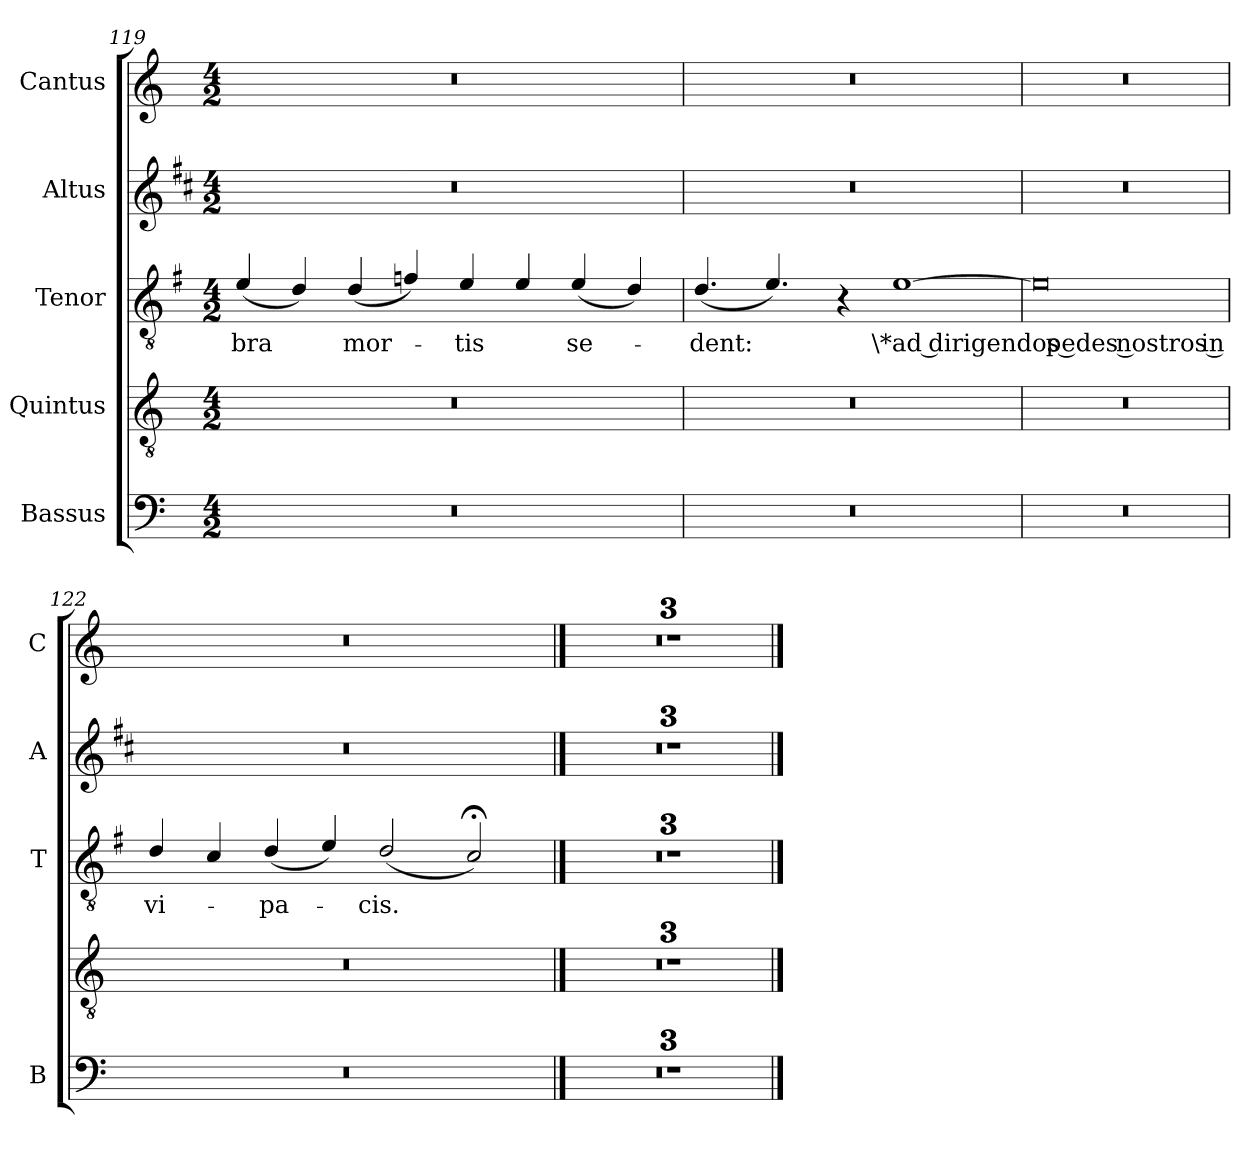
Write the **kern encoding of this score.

**kern	**kern	**kern	**text	**kern	**kern
*part5	*part4	*part3	*part3	*part2	*part1
*staff5	*staff4	*staff3	*staff3	*staff2	*staff1
*I"Bassus	*I"Quintus	*I"Tenor	*	*I"Altus	*I"Cantus
*I'B	*	*I'T	*	*I'A	*I'C
*clefF4	*clefGv2	*clefGv2	*	*clefG2	*clefG2
*	*	*ITrd4c7	*	*ITrd1c2	*
*k[]	*k[]	*k[]	*	*k[]	*k[]
*C:	*C:	*C:	*	*C:	*C:
*M4/2	*M4/2	*M4/2	*	*M4/2	*M4/2
=119	=119	=119	=119	=119	=119
!	!	!	!LO:LY:b	!	!
0r	0r	(>4A/	-bra	0r	0r
.	.	4G/)	.	.	.
!	!	!	!LO:LY:b	!	!
.	.	(>4G/	mor-	.	.
.	.	4B-X/)	.	.	.
!	!	!	!LO:LY:b	!	!
.	.	4A/	-tis	.	.
!	!	!LO:N:head=solid	!	!	!
.	.	4A/	.	.	.
!	!	!	!LO:LY:b	!	!
.	.	(>4A/	se-	.	.
.	.	4G/)	.	.	.
=120	=120	=120	=120	=120	=120
!	!	!	!LO:LY:b	!	!
0r	0r	(>4.G/	-dent:	0r	0r
.	.	4.A/)	.	.	.
.	.	4r	.	.	.
!	!	!	!LO:LY:b	!	!
.	.	[1A	\*ad dirigendos pedes nostros in	.	.
!!LO:LB:g=z
=121	=121	=121	=121	=121	=121
0r	0r	0A]	.	0r	0r
=122	=122	=122	=122	=122	=122
!	!	!	!LO:LY:b	!	!
0r	0r	4G/	vi-	0r	0r
.	.	4F/	.	.	.
!	!	!	!LO:LY:b	!	!
.	.	(>4G/	-pa-	.	.
.	.	4A/)	.	.	.
!	!	!	!LO:LY:b	!	!
.	.	(<2G/	-cis.	.	.
.	.	2F;</)	.	.	.
==123	==123	==123	==123	==123	==123
0r	0r	0r	.	0r	0r
=124	=124	=124	=124	=124	=124
0r	0r	0r	.	0r	0r
=125	=125	=125	=125	=125	=125
0r	0r	0r	.	0r	0r
==	==	==	==	==	==
*-	*-	*-	*-	*-	*-
